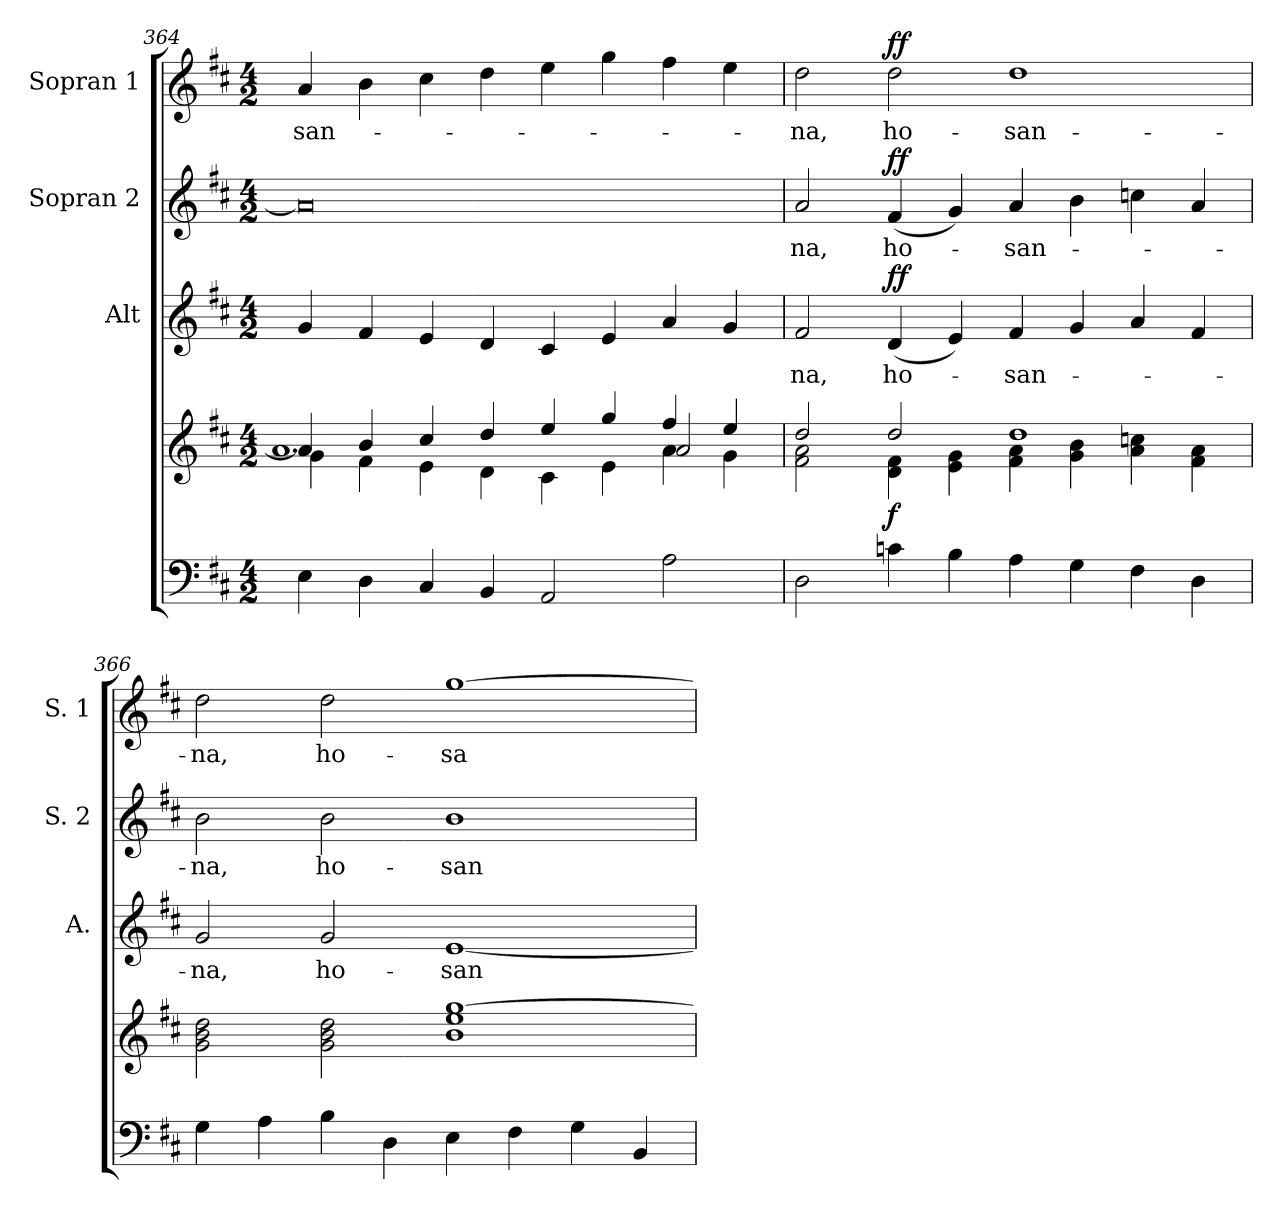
**kern	**kern	**dynam	**kern	**text	**dynam	**kern	**text	**dynam	**kern	**text	**dynam
*part4	*part4	*part4	*part3	*part3	*part3	*part2	*part2	*part2	*part1	*part1	*part1
*staff5	*staff4	*staff4/5	*staff3	*staff3	*staff3	*staff2	*staff2	*staff2	*staff1	*staff1	*staff1
*	*	*	*I"Alt	*	*	*I"Sopran 2	*	*	*I"Sopran 1	*	*
*	*	*	*I'A.	*	*	*I'S. 2	*	*	*I'S. 1	*	*
*clefF4	*clefG2	*	*clefG2	*	*	*clefG2	*	*	*clefG2	*	*
*k[f#c#]	*k[f#c#]	*	*k[f#c#]	*	*	*k[f#c#]	*	*	*k[f#c#]	*	*
*D:	*D:	*	*D:	*	*	*D:	*	*	*D:	*	*
*M4/2	*M4/2	*	*M4/2	*	*	*M4/2	*	*	*M4/2	*	*
=364	=364	=364	=364	=364	=364	=364	=364	=364	=364	=364	=364
*	*^	*	*	*	*	*	*	*	*	*	*
*	*	*^	*	*	*	*	*	*	*	*	*	*
!	!	!	!	!	!	!	!	!	!	!	!	!LO:LY:b	!
4E\	4a/]	4g\	1.a	.	4g/	.	.	0a]	.	.	4a/	-san-	.
4D\	4b/	4f#\	.	.	4f#/	.	.	.	.	.	4b\	.	.
4C#/	4cc#/	4e\	.	.	4e/	.	.	.	.	.	4cc#\	.	.
4BB/	4dd/	4d\	.	.	4d/	.	.	.	.	.	4dd\	.	.
2AA/	4ee/	4c#\	.	.	4c#/	.	.	.	.	.	4ee\	.	.
.	4gg/	4e\	.	.	4e/	.	.	.	.	.	4gg\	.	.
2A\	4ff#/	4a\	2a/	.	4a/	.	.	.	.	.	4ff#\	.	.
.	4ee/	4g\	.	.	4g/	.	.	.	.	.	4ee\	.	.
*	*	*v	*v	*	*	*	*	*	*	*	*	*	*
!!LO:LB:g=z
=365	=365	=365	=365	=365	=365	=365	=365	=365	=365	=365	=365	=365
!	!	!	!	!	!LO:LY:b	!	!	!LO:LY:b	!	!	!LO:LY:b	!
2D\	2dd/	2f#\ 2a\	.	2f#/	-na,	.	2a/	-na,	.	2dd\	-na,	.
!	!	!	!LO:DY:b	!	!LO:LY:b	!LO:DY:a	!	!LO:LY:b	!LO:DY:a	!	!LO:LY:b	!LO:DY:a
4cn\	2dd/	4d\ 4f#\	f	(<4d/	ho-	ff	(<4f#/	ho-	ff	2dd\	ho-	ff
4B\	.	4e\ 4g\	.	4e/)	.	.	4g/)	.	.	.	.	.
!	!	!	!	!	!LO:LY:b	!	!	!LO:LY:b	!	!	!LO:LY:b	!
4A\	1dd	4f#\ 4a\	.	4f#/	-san-	.	4a/	-san-	.	1dd	-san-	.
4G\	.	4g\ 4b\	.	4g/	.	.	4b\	.	.	.	.	.
4F#\	.	4a\ 4ccn\	.	4a/	.	.	4ccn\	.	.	.	.	.
4D\	.	4f#\ 4a\	.	4f#/	.	.	4a/	.	.	.	.	.
=366	=366	=366	=366	=366	=366	=366	=366	=366	=366	=366	=366	=366
!	!	!	!	!	!LO:LY:b	!	!	!LO:LY:b	!	!	!LO:LY:b	!
*	*v	*v	*	*	*	*	*	*	*	*	*	*
4G\	2g\ 2b\ 2dd\	.	2g/	-na,	.	2b\	-na,	.	2dd\	-na,	.
4A\	.	.	.	.	.	.	.	.	.	.	.
!	!	!	!	!LO:LY:b	!	!	!LO:LY:b	!	!	!LO:LY:b	!
4B\	2g\ 2b\ 2dd\	.	2g/	ho-	.	2b\	ho-	.	2dd\	ho-	.
4D\	.	.	.	.	.	.	.	.	.	.	.
!	!	!	!	!LO:LY:b	!	!	!LO:LY:b	!	!	!LO:LY:b	!
4E\	1b 1ee [1gg	.	[1e	-san-	.	1b	-san-	.	[1gg	-sa-	.
4F#\	.	.	.	.	.	.	.	.	.	.	.
4G\	.	.	.	.	.	.	.	.	.	.	.
4BB/	.	.	.	.	.	.	.	.	.	.	.
=	=	=	=	=	=	=	=	=	=	=	=
*-	*-	*-	*-	*-	*-	*-	*-	*-	*-	*-	*-
